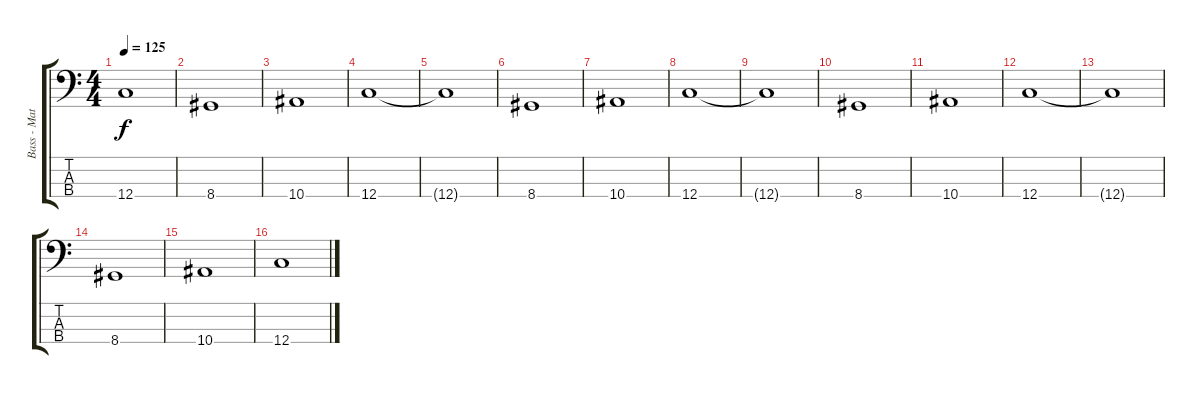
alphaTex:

\track ("Bass - Matt Kean" "Bass - Mat") {instrument electricbasspick}
\staff {score tabs}
\tuning (F2 C2 G1 C1) {hide}
\ts (4 4)
\tempo 125
\clef f4
\ks c
12.4{t}.1{dy f} |
8.4.1 |
10.4.1 |
12.4.1 |
12.4{t}.1 |
8.4.1 |
10.4.1 |
12.4.1 |
12.4{t}.1 |
8.4.1 |
10.4.1 |
12.4.1 |
12.4{t}.1 |
8.4.1 |
10.4.1 |
12.4.1
